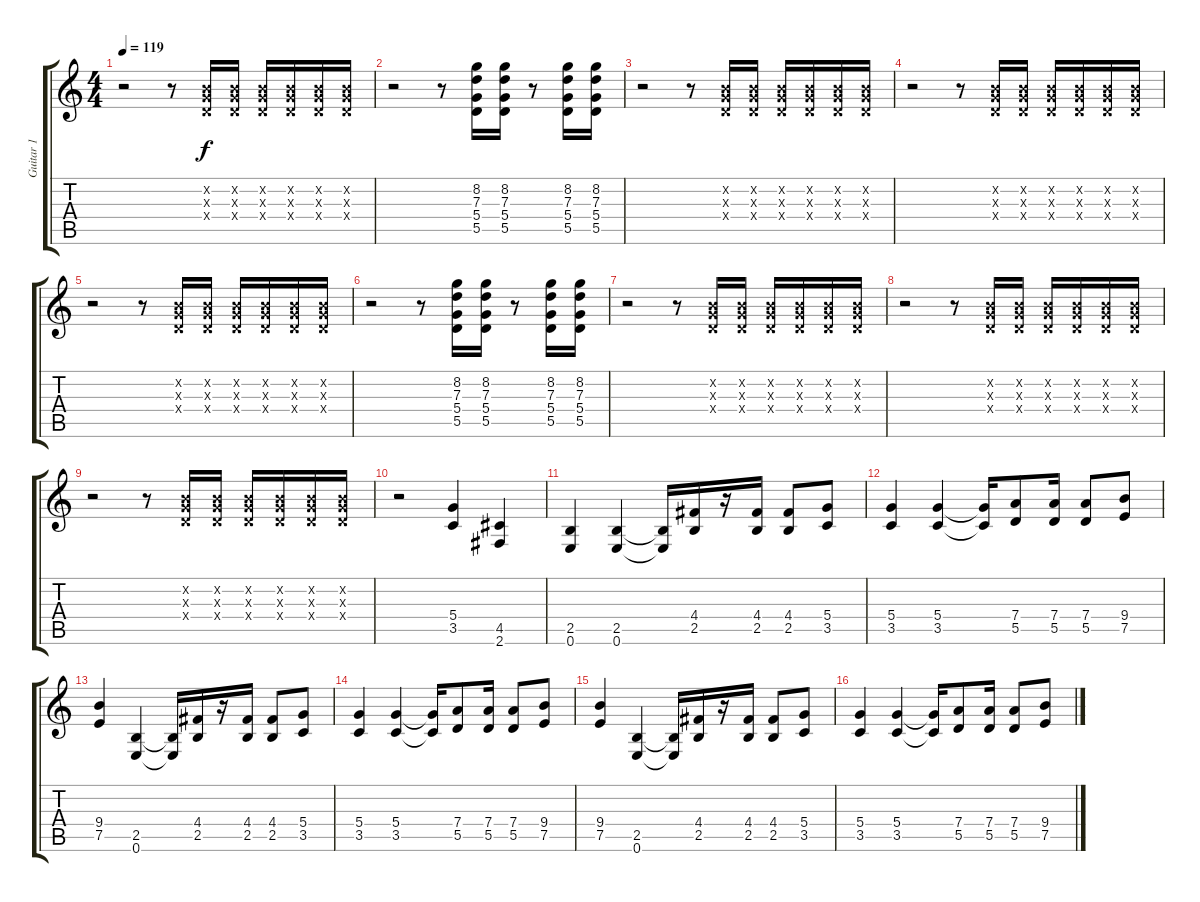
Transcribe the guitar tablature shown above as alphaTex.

\track ("Guitar 1" "Guitar 1") {instrument distortionguitar}
\staff {score tabs}
\tuning (E4 B3 G3 D3 A2 E2) {hide}
\ts (4 4)
\tempo 119
\clef g2
\ks c
r.2{dy f} r.8 (0.2{x} 0.3{x} 0.4{x}).16 (0.2{x} 0.3{x} 0.4{x}).16 (0.2{x} 0.3{x} 0.4{x}).16 (0.2{x} 0.3{x} 0.4{x}).16 (0.2{x} 0.3{x} 0.4{x}).16 (0.2{x} 0.3{x} 0.4{x}).16 |
r.2 r.8 (8.2 7.3 5.4 5.5).16 (8.2 7.3 5.4 5.5).16 r.8 (8.2 7.3 5.4 5.5).16 (8.2 7.3 5.4 5.5).16 |
r.2 r.8 (0.2{x} 0.3{x} 0.4{x}).16 (0.2{x} 0.3{x} 0.4{x}).16 (0.2{x} 0.3{x} 0.4{x}).16 (0.2{x} 0.3{x} 0.4{x}).16 (0.2{x} 0.3{x} 0.4{x}).16 (0.2{x} 0.3{x} 0.4{x}).16 |
r.2 r.8 (0.2{x} 0.3{x} 0.4{x}).16 (0.2{x} 0.3{x} 0.4{x}).16 (0.2{x} 0.3{x} 0.4{x}).16 (0.2{x} 0.3{x} 0.4{x}).16 (0.2{x} 0.3{x} 0.4{x}).16 (0.2{x} 0.3{x} 0.4{x}).16 |
r.2 r.8 (0.2{x} 0.3{x} 0.4{x}).16 (0.2{x} 0.3{x} 0.4{x}).16 (0.2{x} 0.3{x} 0.4{x}).16 (0.2{x} 0.3{x} 0.4{x}).16 (0.2{x} 0.3{x} 0.4{x}).16 (0.2{x} 0.3{x} 0.4{x}).16 |
r.2 r.8 (8.2 7.3 5.4 5.5).16 (8.2 7.3 5.4 5.5).16 r.8 (8.2 7.3 5.4 5.5).16 (8.2 7.3 5.4 5.5).16 |
r.2 r.8 (0.2{x} 0.3{x} 0.4{x}).16 (0.2{x} 0.3{x} 0.4{x}).16 (0.2{x} 0.3{x} 0.4{x}).16 (0.2{x} 0.3{x} 0.4{x}).16 (0.2{x} 0.3{x} 0.4{x}).16 (0.2{x} 0.3{x} 0.4{x}).16 |
r.2 r.8 (0.2{x} 0.3{x} 0.4{x}).16 (0.2{x} 0.3{x} 0.4{x}).16 (0.2{x} 0.3{x} 0.4{x}).16 (0.2{x} 0.3{x} 0.4{x}).16 (0.2{x} 0.3{x} 0.4{x}).16 (0.2{x} 0.3{x} 0.4{x}).16 |
r.2 r.8 (0.2{x} 0.3{x} 0.4{x}).16 (0.2{x} 0.3{x} 0.4{x}).16 (0.2{x} 0.3{x} 0.4{x}).16 (0.2{x} 0.3{x} 0.4{x}).16 (0.2{x} 0.3{x} 0.4{x}).16 (0.2{x} 0.3{x} 0.4{x}).16 |
r.2 (5.4 3.5).4 (4.5 2.6).4 |
(2.5 0.6).4 (2.5 0.6).4 (2.5{t} 0.6{t}).16 (4.4 2.5).16 r.16 (4.4 2.5).16 (4.4 2.5).8 (5.4 3.5).8 |
(5.4 3.5).4 (5.4 3.5).4 (5.4{t} 3.5{t}).16 (7.4 5.5).8 (7.4 5.5).16 (7.4 5.5).8 (9.4 7.5).8 |
(9.4 7.5).4 (2.5 0.6).4 (2.5{t} 0.6{t}).16 (4.4 2.5).16 r.16 (4.4 2.5).16 (4.4 2.5).8 (5.4 3.5).8 |
(5.4 3.5).4 (5.4 3.5).4 (5.4{t} 3.5{t}).16 (7.4 5.5).8 (7.4 5.5).16 (7.4 5.5).8 (9.4 7.5).8 |
(9.4 7.5).4 (2.5 0.6).4 (2.5{t} 0.6{t}).16 (4.4 2.5).16 r.16 (4.4 2.5).16 (4.4 2.5).8 (5.4 3.5).8 |
(5.4 3.5).4 (5.4 3.5).4 (5.4{t} 3.5{t}).16 (7.4 5.5).8 (7.4 5.5).16 (7.4 5.5).8 (9.4 7.5).8
